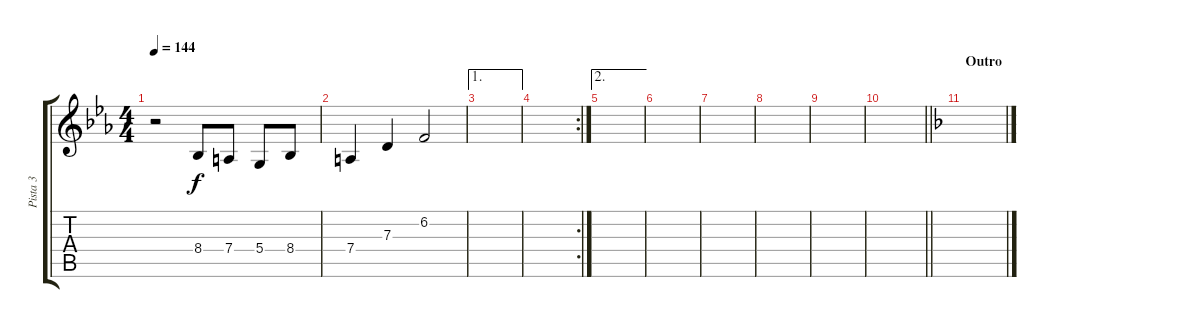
\track ("Pista 3" "Pista 3") {instrument drawbarorgan}
\staff {score tabs}
\tuning (E4 B3 G3 D3 A2 E2) {hide}
\ts (4 4)
\tempo 144
\clef g2
\ks eb
r.2{dy f volume 16 instrument violin} 8.4.8 7.4.8 5.4.8 8.4.8 |
7.4.4 7.3.4 6.2.2 |
\ae 1
|
\rc 2
|
\ae 2
|
|
|
|
|
\barLineRight lightlight
|
\section ("" "Outro")
\ks f
